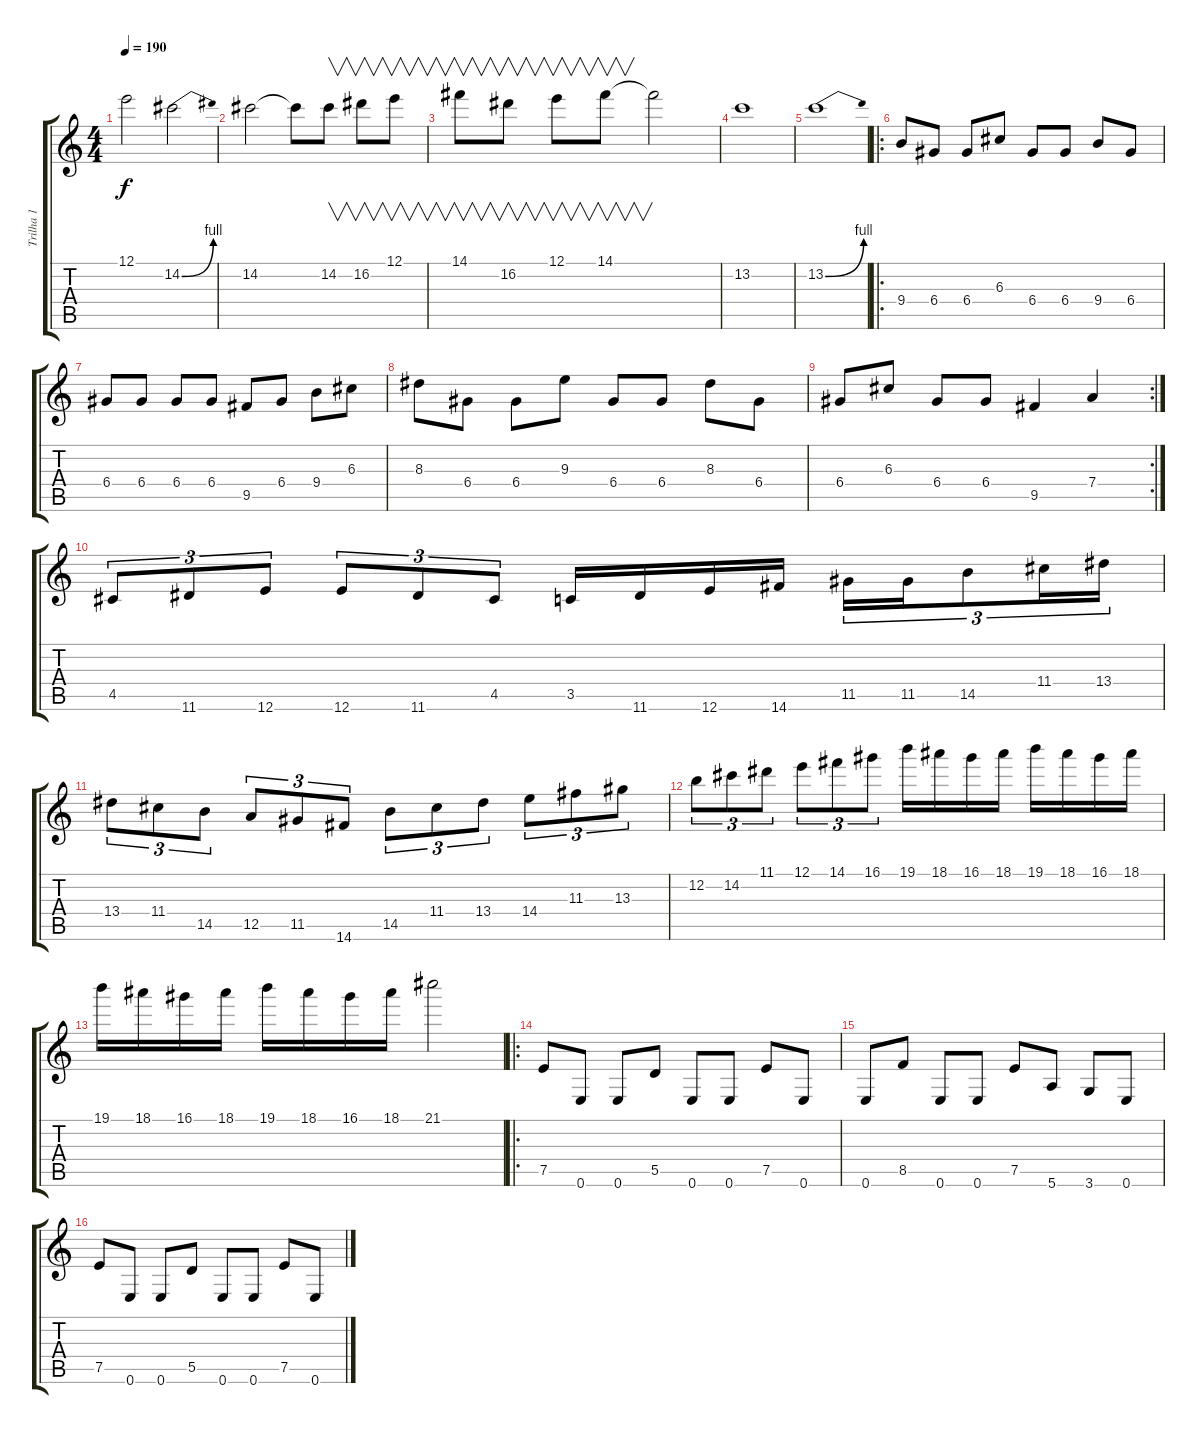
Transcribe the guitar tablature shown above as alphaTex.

\track ("Trilha 1" "Trilha 1") {instrument distortionguitar}
\staff {score tabs}
\tuning (E4 B3 G3 D3 A2 E2) {hide}
\ts (4 4)
\tempo 190
\clef g2
\ks c
12.1.2{dy f} 14.2{be (bend 0 0 60 4)}.2 |
14.2.2 14.2{t}.8 14.2.8{v} 16.2.8{v} 12.1.8{v} |
14.1.8{v} 16.2.8{v} 12.1.8{v} 14.1.8{v} 14.1{t}.2 |
13.2.1 |
13.2{be (bend 0 0 60 4)}.1 |
\ro
9.4.8 6.4.8 6.4.8 6.3.8 6.4.8 6.4.8 9.4.8 6.4.8 |
6.4.8 6.4.8 6.4.8 6.4.8 9.5.8 6.4.8 9.4.8 6.3.8 |
8.3.8 6.4.8 6.4.8 9.3.8 6.4.8 6.4.8 8.3.8 6.4.8 |
\rc 2
6.4.8 6.3.8 6.4.8 6.4.8 9.5.4 7.4.4 |
4.5.8{tu (3 2)} 11.6.8{tu (3 2)} 12.6.8{tu (3 2)} 12.6.8{tu (3 2)} 11.6.8{tu (3 2)} 4.5.8{tu (3 2)} 3.5.16 11.6.16 12.6.16 14.6.16 11.5.16{tu (3 2)} 11.5.16{tu (3 2)} 14.5.8{tu (3 2)} 11.4.16{tu (3 2)} 13.4.16{tu (3 2)} |
13.4.8{tu (3 2)} 11.4.8{tu (3 2)} 14.5.8{tu (3 2)} 12.5.8{tu (3 2)} 11.5.8{tu (3 2)} 14.6.8{tu (3 2)} 14.5.8{tu (3 2)} 11.4.8{tu (3 2)} 13.4.8{tu (3 2)} 14.4.8{tu (3 2)} 11.3.8{tu (3 2)} 13.3.8{tu (3 2)} |
12.2.8{tu (3 2)} 14.2.8{tu (3 2)} 11.1.8{tu (3 2)} 12.1.8{tu (3 2)} 14.1.8{tu (3 2)} 16.1.8{tu (3 2)} 19.1.16 18.1.16 16.1.16 18.1.16 19.1.16 18.1.16 16.1.16 18.1.16 |
19.1.16 18.1.16 16.1.16 18.1.16 19.1.16 18.1.16 16.1.16 18.1.16 21.1.2 |
\ro
7.5.8 0.6.8 0.6.8 5.5.8 0.6.8 0.6.8 7.5.8 0.6.8 |
0.6.8 8.5.8 0.6.8 0.6.8 7.5.8 5.6.8 3.6.8 0.6.8 |
7.5.8 0.6.8 0.6.8 5.5.8 0.6.8 0.6.8 7.5.8 0.6.8
